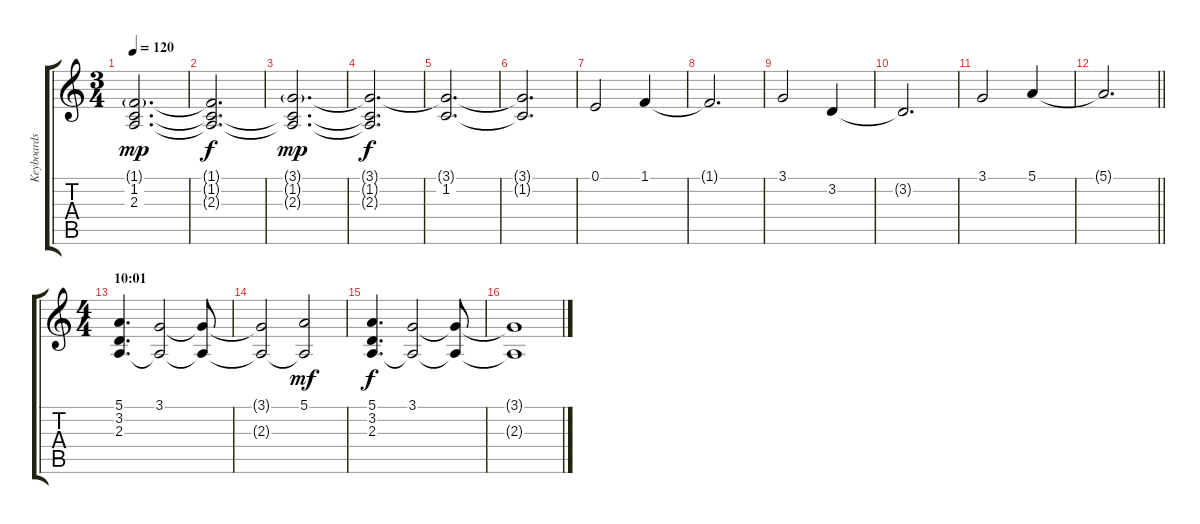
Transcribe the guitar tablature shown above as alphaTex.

\track ("Keyboards 2" "Keyboards ") {instrument pad2warm}
\staff {score tabs}
\tuning (E4 B3 G3 D3 A2 E2) {hide}
\ts (3 4)
\tempo 120
\clef g2
\ks c
(1.1{g} 1.2{t} 2.3{t}).2{d dy mp} |
(1.1{t} 1.2{t} 2.3{t}).2{d dy f} |
(3.1{g} 1.2{t} 2.3{t}).2{d dy mp} |
(3.1{t} 1.2{t} 2.3{t}).2{d dy f} |
(3.1{t} 1.2).2{d} |
(3.1{t} 1.2{t}).2{d} |
0.1.2 1.1.4 |
1.1{t}.2{d} |
3.1.2 3.2.4 |
3.2{t}.2{d} |
3.1.2 5.1.4 |
\barLineRight lightlight
5.1{t}.2{d} |
\ts (4 4)
\section ("" "10:01")
(5.1 3.2 2.3).4{d} (3.1 2.3{t}).2 (3.1{t} 2.3{t}).8 |
(3.1{t} 2.3{t}).2 (5.1 2.3{t}).2{dy mf} |
(5.1 3.2 2.3).4{d dy f} (3.1 2.3{t}).2 (3.1{t} 2.3{t}).8 |
(3.1{t} 2.3{t}).1
